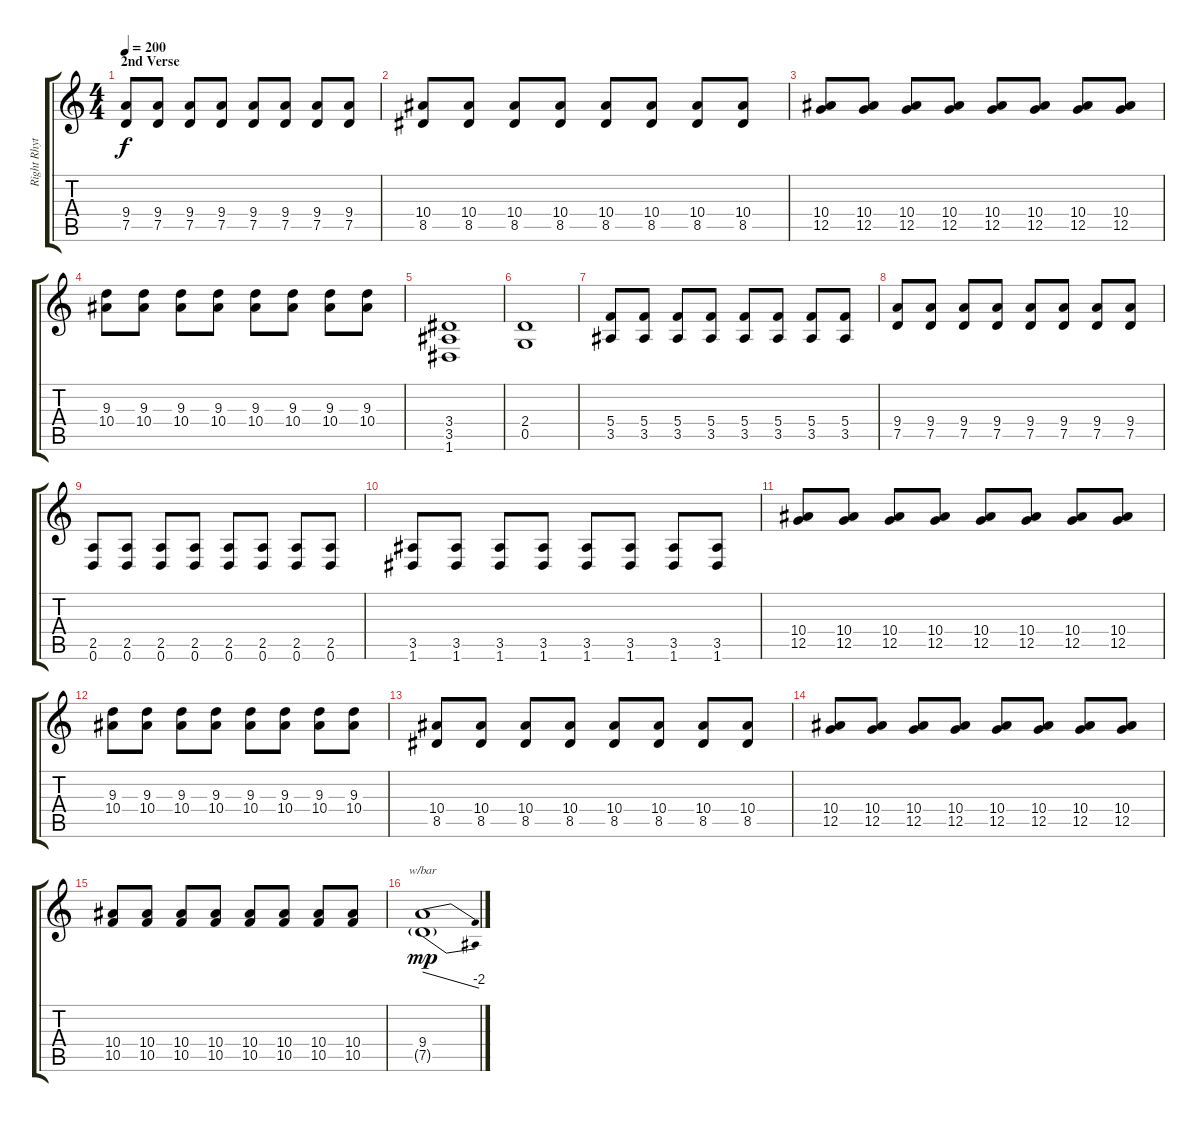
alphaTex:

\track ("Right Rhythm Gtr" "Right Rhyt") {instrument distortionguitar}
\staff {score tabs}
\tuning (D4 A3 F3 C3 G2 D2) {hide}
\ts (4 4)
\section ("" "2nd Verse")
\tempo 200
\clef g2
\ks c
(9.4 7.5).8{dy f} (9.4 7.5).8 (9.4 7.5).8 (9.4 7.5).8 (9.4 7.5).8 (9.4 7.5).8 (9.4 7.5).8 (9.4 7.5).8 |
(10.4 8.5).8 (10.4 8.5).8 (10.4 8.5).8 (10.4 8.5).8 (10.4 8.5).8 (10.4 8.5).8 (10.4 8.5).8 (10.4 8.5).8 |
(10.4 12.5).8 (10.4 12.5).8 (10.4 12.5).8 (10.4 12.5).8 (10.4 12.5).8 (10.4 12.5).8 (10.4 12.5).8 (10.4 12.5).8 |
(9.3 10.4).8 (9.3 10.4).8 (9.3 10.4).8 (9.3 10.4).8 (9.3 10.4).8 (9.3 10.4).8 (9.3 10.4).8 (9.3 10.4).8 |
(3.4 3.5 1.6).1 |
(2.4 0.5).1 |
(5.4 3.5).8 (5.4 3.5).8 (5.4 3.5).8 (5.4 3.5).8 (5.4 3.5).8 (5.4 3.5).8 (5.4 3.5).8 (5.4 3.5).8 |
(9.4 7.5).8 (9.4 7.5).8 (9.4 7.5).8 (9.4 7.5).8 (9.4 7.5).8 (9.4 7.5).8 (9.4 7.5).8 (9.4 7.5).8 |
(2.5 0.6).8 (2.5 0.6).8 (2.5 0.6).8 (2.5 0.6).8 (2.5 0.6).8 (2.5 0.6).8 (2.5 0.6).8 (2.5 0.6).8 |
(3.5 1.6).8 (3.5 1.6).8 (3.5 1.6).8 (3.5 1.6).8 (3.5 1.6).8 (3.5 1.6).8 (3.5 1.6).8 (3.5 1.6).8 |
(10.4 12.5).8 (10.4 12.5).8 (10.4 12.5).8 (10.4 12.5).8 (10.4 12.5).8 (10.4 12.5).8 (10.4 12.5).8 (10.4 12.5).8 |
(9.3 10.4).8 (9.3 10.4).8 (9.3 10.4).8 (9.3 10.4).8 (9.3 10.4).8 (9.3 10.4).8 (9.3 10.4).8 (9.3 10.4).8 |
(10.4 8.5).8 (10.4 8.5).8 (10.4 8.5).8 (10.4 8.5).8 (10.4 8.5).8 (10.4 8.5).8 (10.4 8.5).8 (10.4 8.5).8 |
(10.4 12.5).8 (10.4 12.5).8 (10.4 12.5).8 (10.4 12.5).8 (10.4 12.5).8 (10.4 12.5).8 (10.4 12.5).8 (10.4 12.5).8 |
(10.4 10.5).8 (10.4 10.5).8 (10.4 10.5).8 (10.4 10.5).8 (10.4 10.5).8 (10.4 10.5).8 (10.4 10.5).8 (10.4 10.5).8 |
(9.4 7.5{g}).1{tbe (dive default 0 0 60 -8) dy mp}
